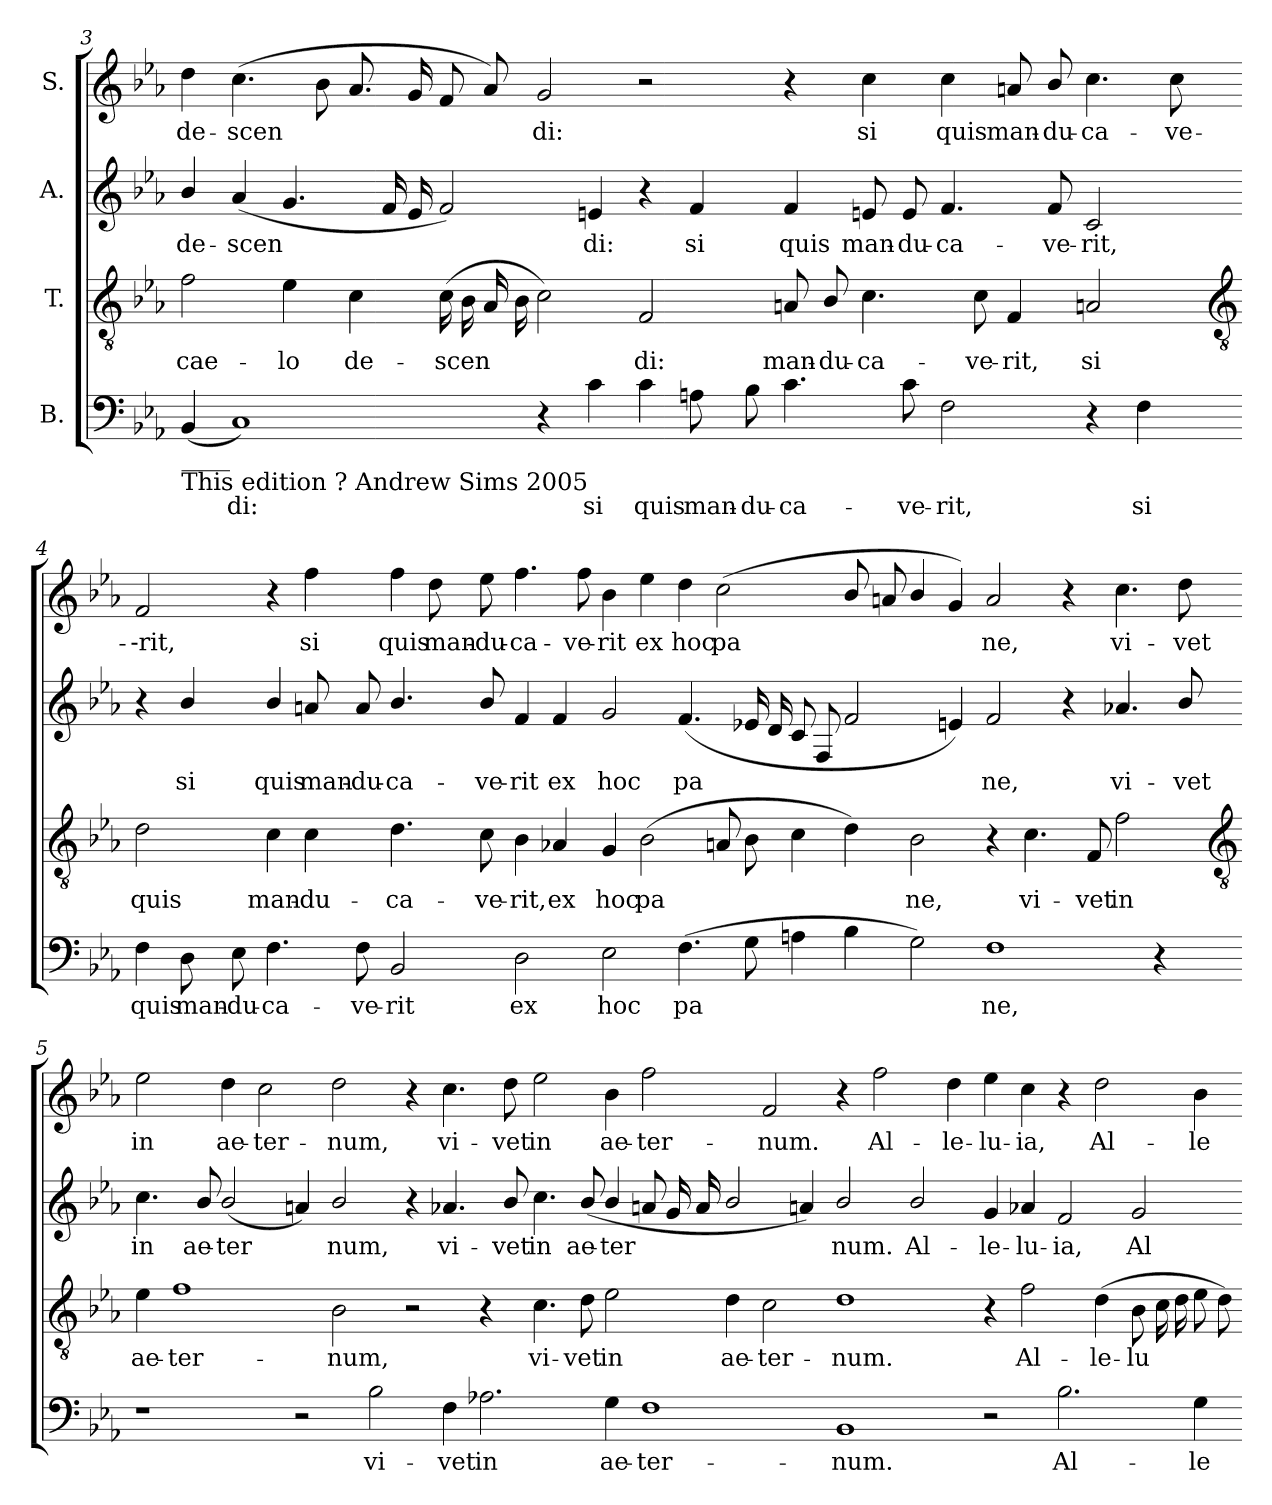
**kern	**text	**kern	**text	**kern	**text	**kern	**text
*part4	*part4	*part3	*part3	*part2	*part2	*part1	*part1
*staff4	*staff4	*staff3	*staff3	*staff2	*staff2	*staff1	*staff1
*I"B.	*	*I"T.	*	*I"A.	*	*I"S.	*
!!LO:LB:g=z
*clefF4	*	*clefGv2	*	*clefG2	*	*clefG2	*
*k[b-e-a-]	*	*k[b-e-a-]	*	*k[b-e-a-]	*	*k[b-e-a-]	*
*E-:	*	*E-:	*	*E-:	*	*E-:	*
=3	=3	=3	=3	=3	=3	=3	=3
!LO:TX:b:t=____	!	!	!	!	!	!	!
!LO:TX:b:t=This edition ? Andrew Sims 2005	!	!	!	!	!	!	!
!	!	!	!LO:LY:b	!	!LO:LY:b	!	!LO:LY:b
(<4BB-	.	2f	cae-	4b-/	de-	4dd	de-
!	!LO:LY:b	!	!	!	!LO:LY:b	!	!LO:LY:b
1C)	di:	.	.	(<4a-	-scen	(>4.cc	-scen
!	!	!	!LO:LY:b	!	!	!	!
.	.	4e-	-lo	4.g	.	.	.
.	.	.	.	.	.	8b-	.
!	!	!	!LO:LY:b	!	!	!	!
.	.	4c	de-	.	.	8.a-	.
.	.	.	.	16f	.	.	.
.	.	.	.	16e-	.	16g	.
!	!	!	!LO:LY:b	!	!	!	!
.	.	(>16c	-scen	2f)	.	8f	.
.	.	16B-	.	.	.	.	.
.	.	16A-	.	.	.	8a-)	.
.	.	16B-	.	.	.	.	.
!	!	!	!	!	!	!	!LO:LY:b
4r	.	2c)	.	.	.	2g	di:
!	!LO:LY:b	!	!	!	!LO:LY:b	!	!
4c	si	.	.	4en	di:	.	.
!	!LO:LY:b	!	!LO:LY:b	!	!	!	!
4c	quis	2F	di:	4r	.	2r	.
!	!LO:LY:b	!	!	!	!LO:LY:b	!	!
8An	man-	.	.	4f	si	.	.
!	!LO:LY:b	!	!	!	!	!	!
8B-	-du-	.	.	.	.	.	.
!	!LO:LY:b	!	!LO:LY:b	!	!LO:LY:b	!	!
4.c	-ca-	8An	man-	4f	quis	4r	.
!	!	!	!LO:LY:b	!	!	!	!
.	.	8B-/	-du-	.	.	.	.
!	!	!	!LO:LY:b	!	!LO:LY:b	!	!LO:LY:b
.	.	4.c	-ca-	8en	man-	4cc	si
!	!LO:LY:b	!	!	!	!LO:LY:b	!	!
8c	-ve-	.	.	8e	-du-	.	.
!	!LO:LY:b	!	!	!	!LO:LY:b	!	!LO:LY:b
2F	-rit,	.	.	4.f	-ca-	4cc	quis
!	!	!	!LO:LY:b	!	!	!	!
.	.	8c	-ve-	.	.	.	.
!	!	!	!LO:LY:b	!	!	!	!LO:LY:b
.	.	4F	-rit,	.	.	8an	man-
!	!	!	!	!	!LO:LY:b	!	!LO:LY:b
.	.	.	.	8f	-ve-	8b-/	-du-
!	!	!	!LO:LY:b	!	!LO:LY:b	!	!LO:LY:b
4r	.	2An	si	2c	-rit,	4.cc	-ca-
!	!LO:LY:b	!	!	!	!	!	!
4F	si	.	.	.	.	.	.
!	!	!	!	!	!	!	!LO:LY:b
.	.	.	.	.	.	8cc	-ve-
!!LO:LB:g=z
=4-	=4-	=4-	=4-	=4-	=4-	=4-	=4-
*	*	*clefGv2	*	*	*	*	*
!	!LO:LY:b	!	!LO:LY:b	!	!	!	!LO:LY:b
4F	quis	2d	quis	4r	.	2f	--rit,
!	!LO:LY:b	!	!	!	!LO:LY:b	!	!
8D	man-	.	.	4b-/	si	.	.
!	!LO:LY:b	!	!	!	!	!	!
8E-	-du-	.	.	.	.	.	.
!	!LO:LY:b	!	!LO:LY:b	!	!LO:LY:b	!	!
4.F	-ca-	4c	man-	4b-/	quis	4r	.
!	!	!	!LO:LY:b	!	!LO:LY:b	!	!LO:LY:b
.	.	4c	-du-	8an/	man-	4ff	si
!	!LO:LY:b	!	!	!	!LO:LY:b	!	!
8F	-ve-	.	.	8a/	-du-	.	.
!	!LO:LY:b	!	!LO:LY:b	!	!LO:LY:b	!	!LO:LY:b
2BB-	-rit	4.d	-ca-	4.b-/	-ca-	4ff	quis
!	!	!	!	!	!	!	!LO:LY:b
.	.	.	.	.	.	8dd	man-
!	!	!	!LO:LY:b	!	!LO:LY:b	!	!LO:LY:b
.	.	8c	-ve-	8b-/	-ve-	8ee-	-du-
!	!LO:LY:b	!	!LO:LY:b	!	!LO:LY:b	!	!LO:LY:b
2D	ex	4B-	-rit,	4f	-rit	4.ff	-ca-
!	!	!	!LO:LY:b	!	!LO:LY:b	!	!
.	.	4A-X	ex	4f	ex	.	.
!	!	!	!	!	!	!	!LO:LY:b
.	.	.	.	.	.	8ff	-ve-
!	!LO:LY:b	!	!LO:LY:b	!	!LO:LY:b	!	!LO:LY:b
2E-	hoc	4G	hoc	2g	hoc	4b-	-rit
!	!	!	!LO:LY:b	!	!	!	!LO:LY:b
.	.	(>2B-	pa	.	.	4ee-	ex
!	!LO:LY:b	!	!	!	!LO:LY:b	!	!LO:LY:b
(>4.F	pa	.	.	(<4.f	pa	4dd	hoc
!	!	!	!	!	!	!	!LO:LY:b
.	.	8An	.	.	.	(<2cc	pa
8G	.	8B-	.	16e-	.	.	.
.	.	.	.	16d	.	.	.
4An	.	4c	.	8c	.	.	.
.	.	.	.	8F	.	.	.
4B-	.	4d)	.	2f	.	8b-/	.
.	.	.	.	.	.	8an/	.
!	!	!	!LO:LY:b	!	!	!	!
2G)	.	2B-	ne,	.	.	4b-/	.
.	.	.	.	4en)	.	4g)	.
!	!LO:LY:b	!	!	!	!LO:LY:b	!	!LO:LY:b
1F	ne,	4r	.	2f	ne,	2a	ne,
!	!	!	!LO:LY:b	!	!	!	!
.	.	4.c	vi-	.	.	.	.
.	.	.	.	4r	.	4r	.
!	!	!	!LO:LY:b	!	!	!	!
.	.	8F	-vet	.	.	.	.
!	!	!	!LO:LY:b	!	!LO:LY:b	!	!LO:LY:b
.	.	2f	in	4.a-X	vi-	4.cc	vi-
4r	.	.	.	.	.	.	.
!	!	!	!	!	!LO:LY:b	!	!LO:LY:b
.	.	.	.	8b-/	-vet	8dd	-vet
!!LO:LB:g=z
=5-	=5-	=5-	=5-	=5-	=5-	=5-	=5-
*	*	*clefGv2	*	*	*	*	*
!	!	!	!LO:LY:b	!	!LO:LY:b	!	!LO:LY:b
1r	.	4e-	ae-	4.cc	in	2ee-	in
!	!	!	!LO:LY:b	!	!	!	!
.	.	1f	-ter-	.	.	.	.
!	!	!	!	!	!LO:LY:b	!	!
.	.	.	.	8b-/	ae-	.	.
!	!	!	!	!	!LO:LY:b	!	!LO:LY:b
.	.	.	.	(<2b-/	-ter	4dd	ae-
!	!	!	!	!	!	!	!LO:LY:b
.	.	.	.	.	.	2cc	-ter-
2r	.	.	.	4an/)	.	.	.
!	!	!	!LO:LY:b	!	!LO:LY:b	!	!LO:LY:b
.	.	2B-	-num,	2b-/	num,	2dd	-num,
!	!LO:LY:b	!	!	!	!	!	!
2B-	vi-	.	.	.	.	.	.
.	.	2r	.	4r	.	4r	.
!	!LO:LY:b	!	!	!	!LO:LY:b	!	!LO:LY:b
4F	-vet	.	.	4.a-X	vi-	4.cc	vi-
!	!LO:LY:b	!	!	!	!	!	!
2.A-	in	4r	.	.	.	.	.
!	!	!	!	!	!LO:LY:b	!	!LO:LY:b
.	.	.	.	8b-/	-vet	8dd	-vet
!	!	!	!LO:LY:b	!	!LO:LY:b	!	!LO:LY:b
.	.	4.c	vi-	4.cc	in	2ee-	in
!	!	!	!LO:LY:b	!	!LO:LY:b	!	!
.	.	8d	-vet	(<8b-/	ae-	.	.
!	!LO:LY:b	!	!LO:LY:b	!	!LO:LY:b	!	!LO:LY:b
4G	ae-	2e-	in	4b-/	-ter	4b-	ae-
!	!LO:LY:b	!	!	!	!	!	!LO:LY:b
1F	-ter-	.	.	8an/	.	2ff	-ter-
.	.	.	.	16g/	.	.	.
.	.	.	.	16a/	.	.	.
!	!	!	!LO:LY:b	!	!	!	!
.	.	4d	ae-	2b-/	.	.	.
!	!	!	!LO:LY:b	!	!	!	!LO:LY:b
.	.	2c	-ter-	.	.	2f	-num.
.	.	.	.	4an/)	.	.	.
!	!LO:LY:b	!	!LO:LY:b	!	!LO:LY:b	!	!
1BB-	-num.	1d	-num.	2b-/	num.	4r	.
!	!	!	!	!	!	!	!LO:LY:b
.	.	.	.	.	.	2ff	Al-
!	!	!	!	!	!LO:LY:b	!	!
.	.	.	.	2b-/	Al-	.	.
!	!	!	!	!	!	!	!LO:LY:b
.	.	.	.	.	.	4dd	-le-
!	!	!	!	!	!LO:LY:b	!	!LO:LY:b
2r	.	4r	.	4g	-le-	4ee-	-lu-
!	!	!	!LO:LY:b	!	!LO:LY:b	!	!LO:LY:b
.	.	2f	Al-	4a-X	-lu-	4cc	-ia,
!	!LO:LY:b	!	!	!	!LO:LY:b	!	!
2.B-	Al-	.	.	2f	-ia,	4r	.
!	!	!	!LO:LY:b	!	!	!	!LO:LY:b
.	.	(>4d	-le-	.	.	2dd	Al-
!	!	!	!LO:LY:b	!	!LO:LY:b	!	!
.	.	8B-	-lu	2g	Al-	.	.
.	.	16c	.	.	.	.	.
.	.	16d	.	.	.	.	.
!	!LO:LY:b	!	!	!	!	!	!LO:LY:b
4G	-le-	8e-	.	.	.	4b-	-le-
.	.	8d)	.	.	.	.	.
=-	=-	=-	=-	=-	=-	=-	=-
*-	*-	*-	*-	*-	*-	*-	*-
